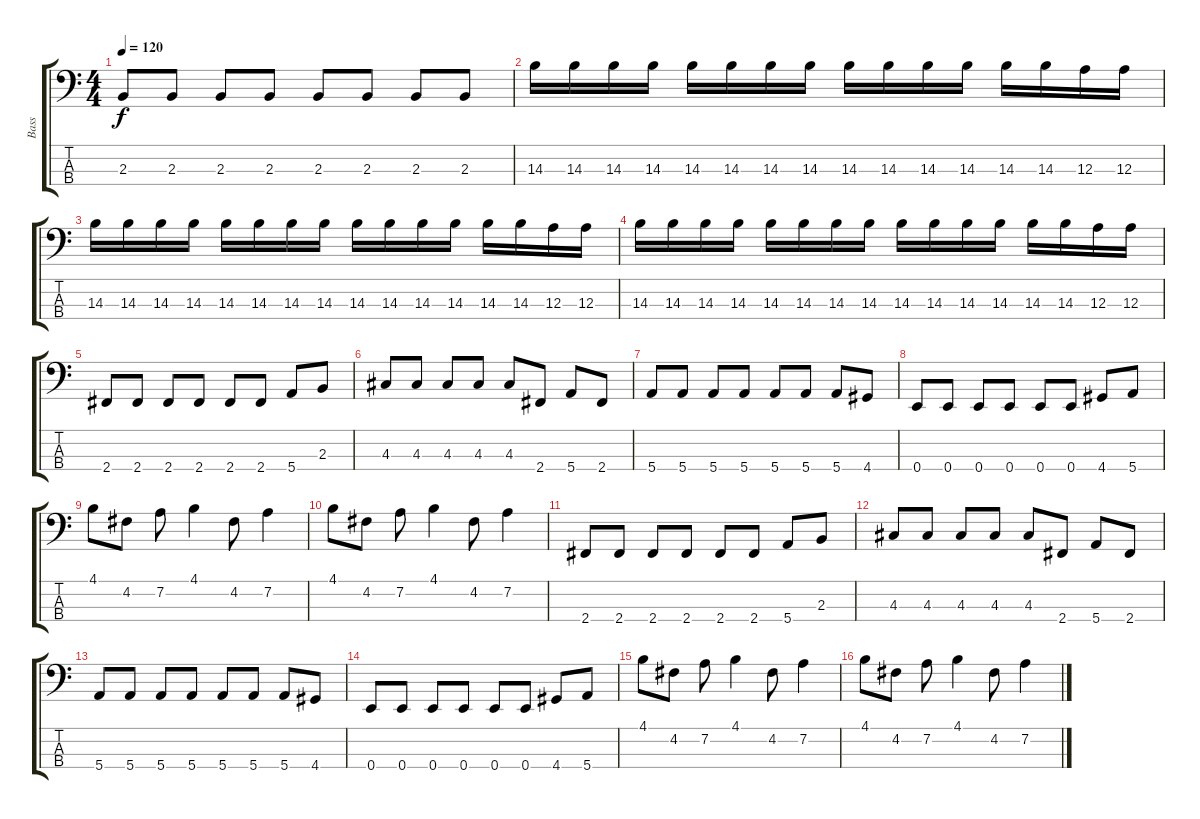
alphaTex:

\track ("Bass" "Bass") {instrument electricbassfinger}
\staff {score tabs}
\tuning (G2 D2 A1 E1) {hide}
\ts (4 4)
\tempo 120
\clef f4
\ks c
2.3.8{dy f} 2.3.8 2.3.8 2.3.8 2.3.8 2.3.8 2.3.8 2.3.8 |
14.3.16 14.3.16 14.3.16 14.3.16 14.3.16 14.3.16 14.3.16 14.3.16 14.3.16 14.3.16 14.3.16 14.3.16 14.3.16 14.3.16 12.3.16 12.3.16 |
14.3.16 14.3.16 14.3.16 14.3.16 14.3.16 14.3.16 14.3.16 14.3.16 14.3.16 14.3.16 14.3.16 14.3.16 14.3.16 14.3.16 12.3.16 12.3.16 |
14.3.16 14.3.16 14.3.16 14.3.16 14.3.16 14.3.16 14.3.16 14.3.16 14.3.16 14.3.16 14.3.16 14.3.16 14.3.16 14.3.16 12.3.16 12.3.16 |
2.4.8 2.4.8 2.4.8 2.4.8 2.4.8 2.4.8 5.4.8 2.3.8 |
4.3.8 4.3.8 4.3.8 4.3.8 4.3.8 2.4.8 5.4.8 2.4.8 |
5.4.8 5.4.8 5.4.8 5.4.8 5.4.8 5.4.8 5.4.8 4.4.8 |
0.4.8 0.4.8 0.4.8 0.4.8 0.4.8 0.4.8 4.4.8 5.4.8 |
4.1.8 4.2.8 7.2.8 4.1.4 4.2.8 7.2.4 |
4.1.8 4.2.8 7.2.8 4.1.4 4.2.8 7.2.4 |
2.4.8 2.4.8 2.4.8 2.4.8 2.4.8 2.4.8 5.4.8 2.3.8 |
4.3.8 4.3.8 4.3.8 4.3.8 4.3.8 2.4.8 5.4.8 2.4.8 |
5.4.8 5.4.8 5.4.8 5.4.8 5.4.8 5.4.8 5.4.8 4.4.8 |
0.4.8 0.4.8 0.4.8 0.4.8 0.4.8 0.4.8 4.4.8 5.4.8 |
4.1.8 4.2.8 7.2.8 4.1.4 4.2.8 7.2.4 |
4.1.8 4.2.8 7.2.8 4.1.4 4.2.8 7.2.4
